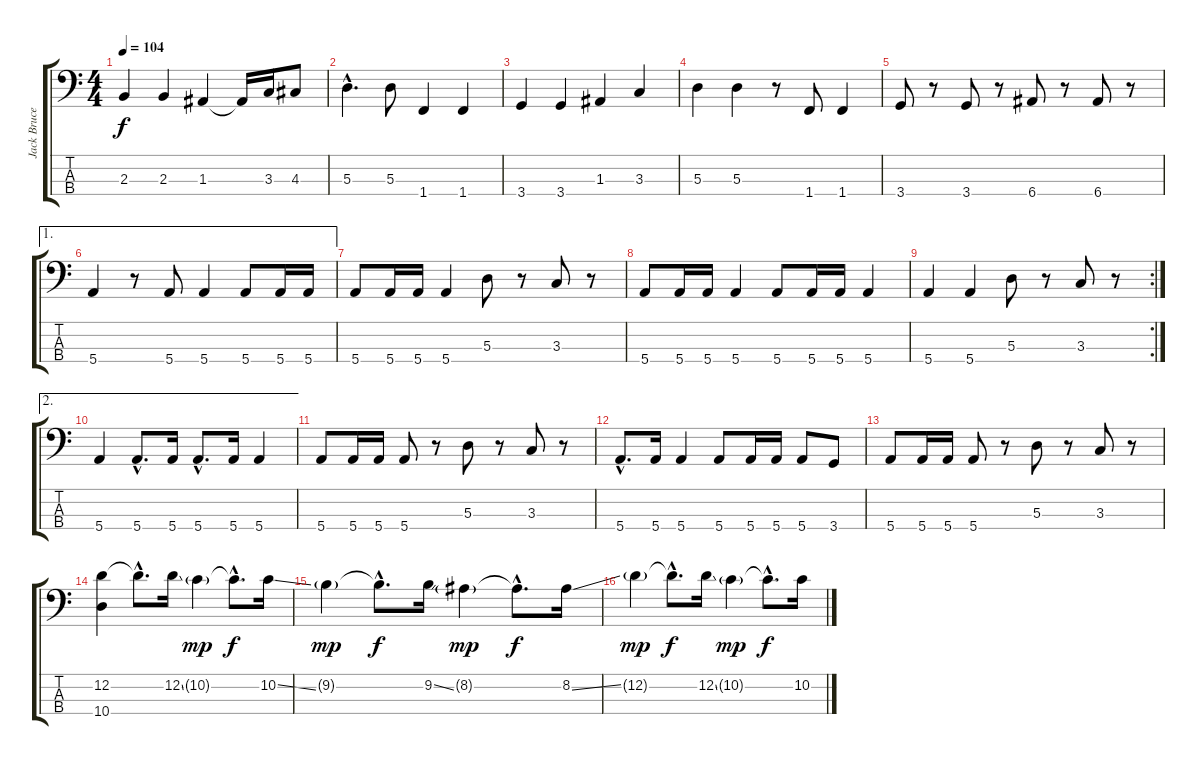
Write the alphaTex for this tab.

\track ("Jack Bruce" "Jack Bruce") {instrument electricbassfinger}
\staff {score tabs}
\tuning (G2 D2 A1 E1) {hide}
\ts (4 4)
\tempo 104
\clef f4
\ks c
2.3.4{dy f} 2.3.4 1.3.4 1.3{t}.16 3.3.16 4.3.8 |
5.3{hac}.4{d} 5.3.8 1.4.4 1.4.4 |
3.4.4 3.4.4 1.3.4 3.3.4 |
5.3.4 5.3.4 r.8 1.4.8 1.4.4 |
3.4.8 r.8 3.4.8 r.8 6.4.8 r.8 6.4.8 r.8 |
\ae 1
5.4.4 r.8 5.4.8 5.4.4 5.4.8 5.4.16 5.4.16 |
5.4.8 5.4.16 5.4.16 5.4.4 5.3.8 r.8 3.3.8 r.8 |
5.4.8 5.4.16 5.4.16 5.4.4 5.4.8 5.4.16 5.4.16 5.4.4 |
\rc 2
5.4.4 5.4.4 5.3.8 r.8 3.3.8 r.8 |
\ae 2
5.4.4 5.4{hac}.8{d} 5.4.16 5.4{hac}.8{d} 5.4.16 5.4.4 |
5.4.8 5.4.16 5.4.16 5.4.8 r.8 5.3.8 r.8 3.3.8 r.8 |
5.4{hac}.8{d} 5.4.16 5.4.4 5.4.8 5.4.16 5.4.16 5.4.8 3.4.8 |
5.4.8 5.4.16 5.4.16 5.4.8 r.8 5.3.8 r.8 3.3.8 r.8 |
(12.2 10.4).4 12.2{hac t}.8{d} 12.2{ss}.16 10.2{g}.4{dy mp} 10.2{hac t}.8{d dy f} 10.2{ss}.16 |
9.2{g}.4{dy mp} 9.2{hac t}.8{d dy f} 9.2{ss}.16 8.2{g}.4{dy mp} 8.2{hac t}.8{d dy f} 8.2{ss}.16 |
12.2{g}.4{dy mp} 12.2{hac t}.8{d dy f} 12.2{ss}.16 10.2{g}.4{dy mp} 10.2{hac t}.8{d dy f} 10.2{ss}.16
